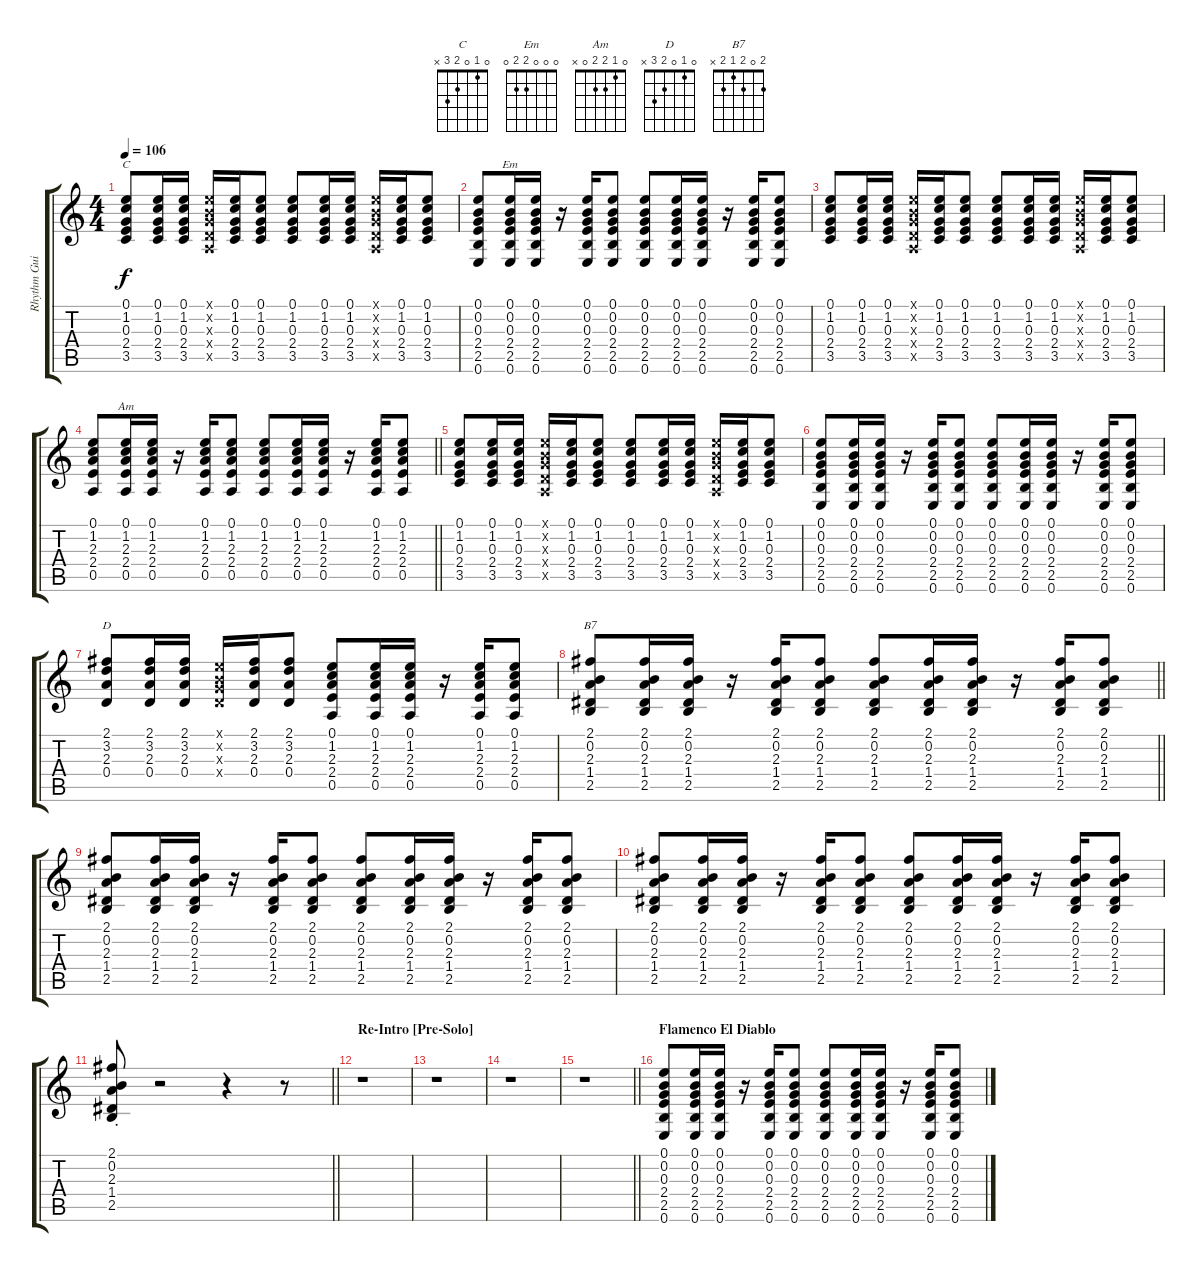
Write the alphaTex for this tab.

\track ("Rhythm Guitar" "Rhythm Gui") {instrument acousticguitarsteel}
\staff {score tabs}
\tuning (E4 B3 G3 D3 A2 E2) {hide}
\chord ("C" 0 1 0 2 3 x)
\chord ("Em" 0 0 0 2 2 0)
\chord ("Am" 0 1 2 2 0 x)
\chord ("D" 0 1 0 2 3 x)
\chord ("B7" 2 0 2 1 2 x)
\ts (4 4)
\tempo 106
\clef g2
\ks c
(0.1 1.2 0.3 2.4 3.5).8{ch "C" dy f} (0.1 1.2 0.3 2.4 3.5).16 (0.1 1.2 0.3 2.4 3.5).16 (0.1{x} 0.2{x} 0.3{x} 0.4{x} 0.5{x}).16 (0.1 1.2 0.3 2.4 3.5).16 (0.1 1.2 0.3 2.4 3.5).8 (0.1 1.2 0.3 2.4 3.5).8 (0.1 1.2 0.3 2.4 3.5).16 (0.1 1.2 0.3 2.4 3.5).16 (0.1{x} 0.2{x} 0.3{x} 0.4{x} 0.5{x}).16 (0.1 1.2 0.3 2.4 3.5).16 (0.1 1.2 0.3 2.4 3.5).8 |
(0.1 0.2 0.3 2.4 2.5 0.6).8 (0.1 0.2 0.3 2.4 2.5 0.6).16{ch "Em"} (0.1 0.2 0.3 2.4 2.5 0.6).16 r.16 (0.1 0.2 0.3 2.4 2.5 0.6).16 (0.1 0.2 0.3 2.4 2.5 0.6).8 (0.1 0.2 0.3 2.4 2.5 0.6).8 (0.1 0.2 0.3 2.4 2.5 0.6).16 (0.1 0.2 0.3 2.4 2.5 0.6).16 r.16 (0.1 0.2 0.3 2.4 2.5 0.6).16 (0.1 0.2 0.3 2.4 2.5 0.6).8 |
(0.1 1.2 0.3 2.4 3.5).8 (0.1 1.2 0.3 2.4 3.5).16 (0.1 1.2 0.3 2.4 3.5).16 (0.1{x} 0.2{x} 0.3{x} 0.4{x} 0.5{x}).16 (0.1 1.2 0.3 2.4 3.5).16 (0.1 1.2 0.3 2.4 3.5).8 (0.1 1.2 0.3 2.4 3.5).8 (0.1 1.2 0.3 2.4 3.5).16 (0.1 1.2 0.3 2.4 3.5).16 (0.1{x} 0.2{x} 0.3{x} 0.4{x} 0.5{x}).16 (0.1 1.2 0.3 2.4 3.5).16 (0.1 1.2 0.3 2.4 3.5).8 |
\barLineRight lightlight
(0.1 1.2 2.3 2.4 0.5).8 (0.1 1.2 2.3 2.4 0.5).16{ch "Am"} (0.1 1.2 2.3 2.4 0.5).16 r.16 (0.1 1.2 2.3 2.4 0.5).16 (0.1 1.2 2.3 2.4 0.5).8 (0.1 1.2 2.3 2.4 0.5).8 (0.1 1.2 2.3 2.4 0.5).16 (0.1 1.2 2.3 2.4 0.5).16 r.16 (0.1 1.2 2.3 2.4 0.5).16 (0.1 1.2 2.3 2.4 0.5).8 |
(0.1 1.2 0.3 2.4 3.5).8 (0.1 1.2 0.3 2.4 3.5).16 (0.1 1.2 0.3 2.4 3.5).16 (0.1{x} 0.2{x} 0.3{x} 0.4{x} 0.5{x}).16 (0.1 1.2 0.3 2.4 3.5).16 (0.1 1.2 0.3 2.4 3.5).8 (0.1 1.2 0.3 2.4 3.5).8 (0.1 1.2 0.3 2.4 3.5).16 (0.1 1.2 0.3 2.4 3.5).16 (0.1{x} 0.2{x} 0.3{x} 0.4{x} 0.5{x}).16 (0.1 1.2 0.3 2.4 3.5).16 (0.1 1.2 0.3 2.4 3.5).8 |
(0.1 0.2 0.3 2.4 2.5 0.6).8 (0.1 0.2 0.3 2.4 2.5 0.6).16 (0.1 0.2 0.3 2.4 2.5 0.6).16 r.16 (0.1 0.2 0.3 2.4 2.5 0.6).16 (0.1 0.2 0.3 2.4 2.5 0.6).8 (0.1 0.2 0.3 2.4 2.5 0.6).8 (0.1 0.2 0.3 2.4 2.5 0.6).16 (0.1 0.2 0.3 2.4 2.5 0.6).16 r.16 (0.1 0.2 0.3 2.4 2.5 0.6).16 (0.1 0.2 0.3 2.4 2.5 0.6).8 |
(2.1 3.2 2.3 0.4).8{ch "D"} (2.1 3.2 2.3 0.4).16 (2.1 3.2 2.3 0.4).16 (0.1{x} 0.2{x} 0.3{x} 0.4{x}).16 (2.1 3.2 2.3 0.4).16 (2.1 3.2 2.3 0.4).8 (0.1 1.2 2.3 2.4 0.5).8 (0.1 1.2 2.3 2.4 0.5).16 (0.1 1.2 2.3 2.4 0.5).16 r.16 (0.1 1.2 2.3 2.4 0.5).16 (0.1 1.2 2.3 2.4 0.5).8 |
\barLineRight lightlight
(2.1 0.2 2.3 1.4 2.5).8{ch "B7"} (2.1 0.2 2.3 1.4 2.5).16 (2.1 0.2 2.3 1.4 2.5).16 r.16 (2.1 0.2 2.3 1.4 2.5).16 (2.1 0.2 2.3 1.4 2.5).8 (2.1 0.2 2.3 1.4 2.5).8 (2.1 0.2 2.3 1.4 2.5).16 (2.1 0.2 2.3 1.4 2.5).16 r.16 (2.1 0.2 2.3 1.4 2.5).16 (2.1 0.2 2.3 1.4 2.5).8 |
(2.1 0.2 2.3 1.4 2.5).8 (2.1 0.2 2.3 1.4 2.5).16 (2.1 0.2 2.3 1.4 2.5).16 r.16 (2.1 0.2 2.3 1.4 2.5).16 (2.1 0.2 2.3 1.4 2.5).8 (2.1 0.2 2.3 1.4 2.5).8 (2.1 0.2 2.3 1.4 2.5).16 (2.1 0.2 2.3 1.4 2.5).16 r.16 (2.1 0.2 2.3 1.4 2.5).16 (2.1 0.2 2.3 1.4 2.5).8 |
(2.1 0.2 2.3 1.4 2.5).8 (2.1 0.2 2.3 1.4 2.5).16 (2.1 0.2 2.3 1.4 2.5).16 r.16 (2.1 0.2 2.3 1.4 2.5).16 (2.1 0.2 2.3 1.4 2.5).8 (2.1 0.2 2.3 1.4 2.5).8 (2.1 0.2 2.3 1.4 2.5).16 (2.1 0.2 2.3 1.4 2.5).16 r.16 (2.1 0.2 2.3 1.4 2.5).16 (2.1 0.2 2.3 1.4 2.5).8 |
\barLineRight lightlight
(2.1{st} 0.2{st} 2.3{st} 1.4{st} 2.5{st}).8 r.2 r.4 r.8 |
\section ("" "Re-Intro [Pre-Solo]")
r.1 |
r.1 |
r.1 |
\barLineRight lightlight
r.1 |
\section ("" "Flamenco El Diablo")
(0.1 0.2 0.3 2.4 2.5 0.6).8 (0.1 0.2 0.3 2.4 2.5 0.6).16 (0.1 0.2 0.3 2.4 2.5 0.6).16 r.16 (0.1 0.2 0.3 2.4 2.5 0.6).16 (0.1 0.2 0.3 2.4 2.5 0.6).8 (0.1 0.2 0.3 2.4 2.5 0.6).8 (0.1 0.2 0.3 2.4 2.5 0.6).16 (0.1 0.2 0.3 2.4 2.5 0.6).16 r.16 (0.1 0.2 0.3 2.4 2.5 0.6).16 (0.1 0.2 0.3 2.4 2.5 0.6).8
